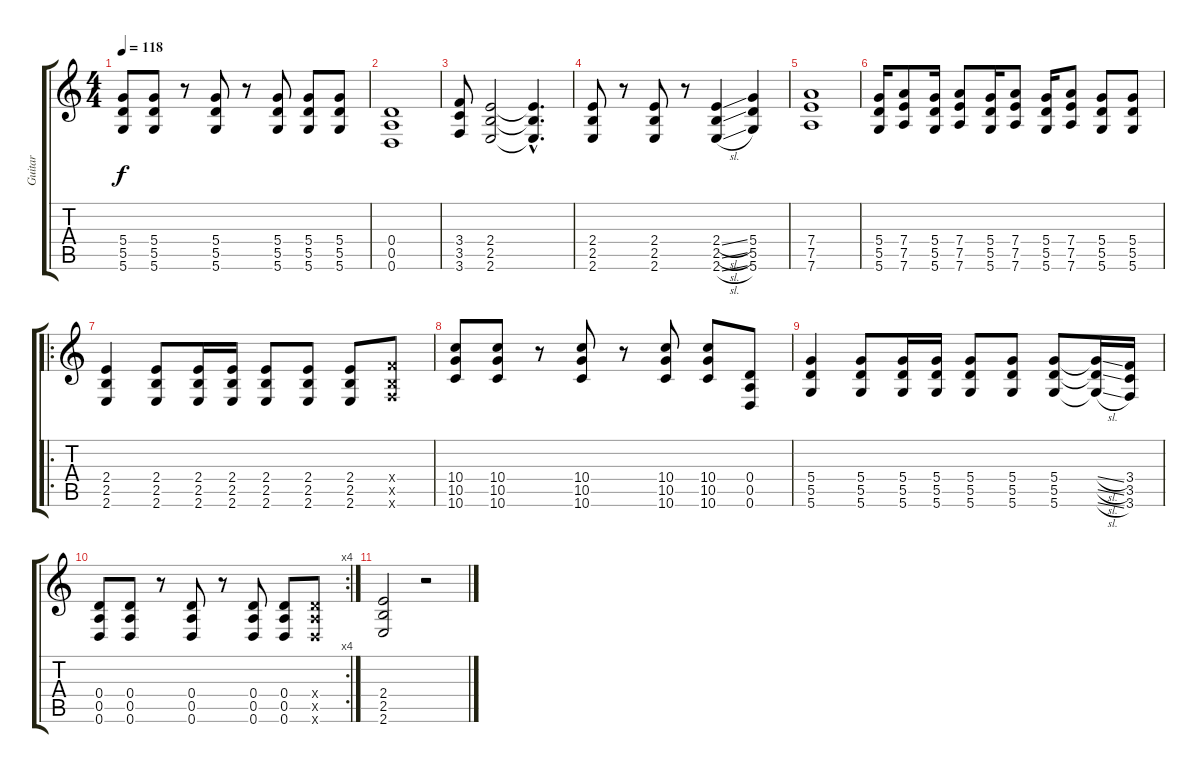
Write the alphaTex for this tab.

\track ("Guitar" "Guitar") {instrument distortionguitar}
\staff {score tabs}
\tuning (E4 B3 G3 D3 A2 D2) {hide}
\ts (4 4)
\tempo 118
\clef g2
\ks c
(5.4 5.5 5.6).8{dy f} (5.4 5.5 5.6).8 r.8 (5.4 5.5 5.6).8 r.8 (5.4 5.5 5.6).8 (5.4 5.5 5.6).8 (5.4 5.5 5.6).8 |
(0.4 0.5 0.6).1 |
(3.4 3.5 3.6).8 (2.4 2.5 2.6).2 (2.4{hac t} 2.5{hac t} 2.6{hac t}).4{d} |
(2.4 2.5 2.6).8 r.8 (2.4 2.5 2.6).8 r.8 (2.4{sl} 2.5{sl} 2.6{sl}).4 (5.4 5.5 5.6).4 |
(7.4 7.5 7.6).1 |
(5.4 5.5 5.6).16 (7.4 7.5 7.6).8 (5.4 5.5 5.6).16 (7.4 7.5 7.6).8 (5.4 5.5 5.6).16 (7.4 7.5 7.6).8 (5.4 5.5 5.6).16 (7.4 7.5 7.6).8 (5.4 5.5 5.6).8 (5.4 5.5 5.6).8 |
\ro
(2.4 2.5 2.6).4 (2.4 2.5 2.6).8 (2.4 2.5 2.6).16 (2.4 2.5 2.6).16 (2.4 2.5 2.6).8 (2.4 2.5 2.6).8 (2.4 2.5 2.6).8 (3.4{x} 2.5{x} 3.6{x}).8 |
(10.4 10.5 10.6).8 (10.4 10.5 10.6).8 r.8 (10.4 10.5 10.6).8 r.8 (10.4 10.5 10.6).8 (10.4 10.5 10.6).8 (0.4 0.5 0.6).8 |
(5.4 5.5 5.6).4 (5.4 5.5 5.6).8 (5.4 5.5 5.6).16 (5.4 5.5 5.6).16 (5.4 5.5 5.6).8 (5.4 5.5 5.6).8 (5.4 5.5 5.6).8 (5.4{sl t} 5.5{sl t} 5.6{sl t}).16 (3.4 3.5 3.6).16 |
\rc 4
(0.4 0.5 0.6).8 (0.4 0.5 0.6).8 r.8 (0.4 0.5 0.6).8 r.8 (0.4 0.5 0.6).8 (0.4 0.5 0.6).8 (0.4{x} 0.5{x} 0.6{x}).8 |
(2.4 2.5 2.6).2 r.2
